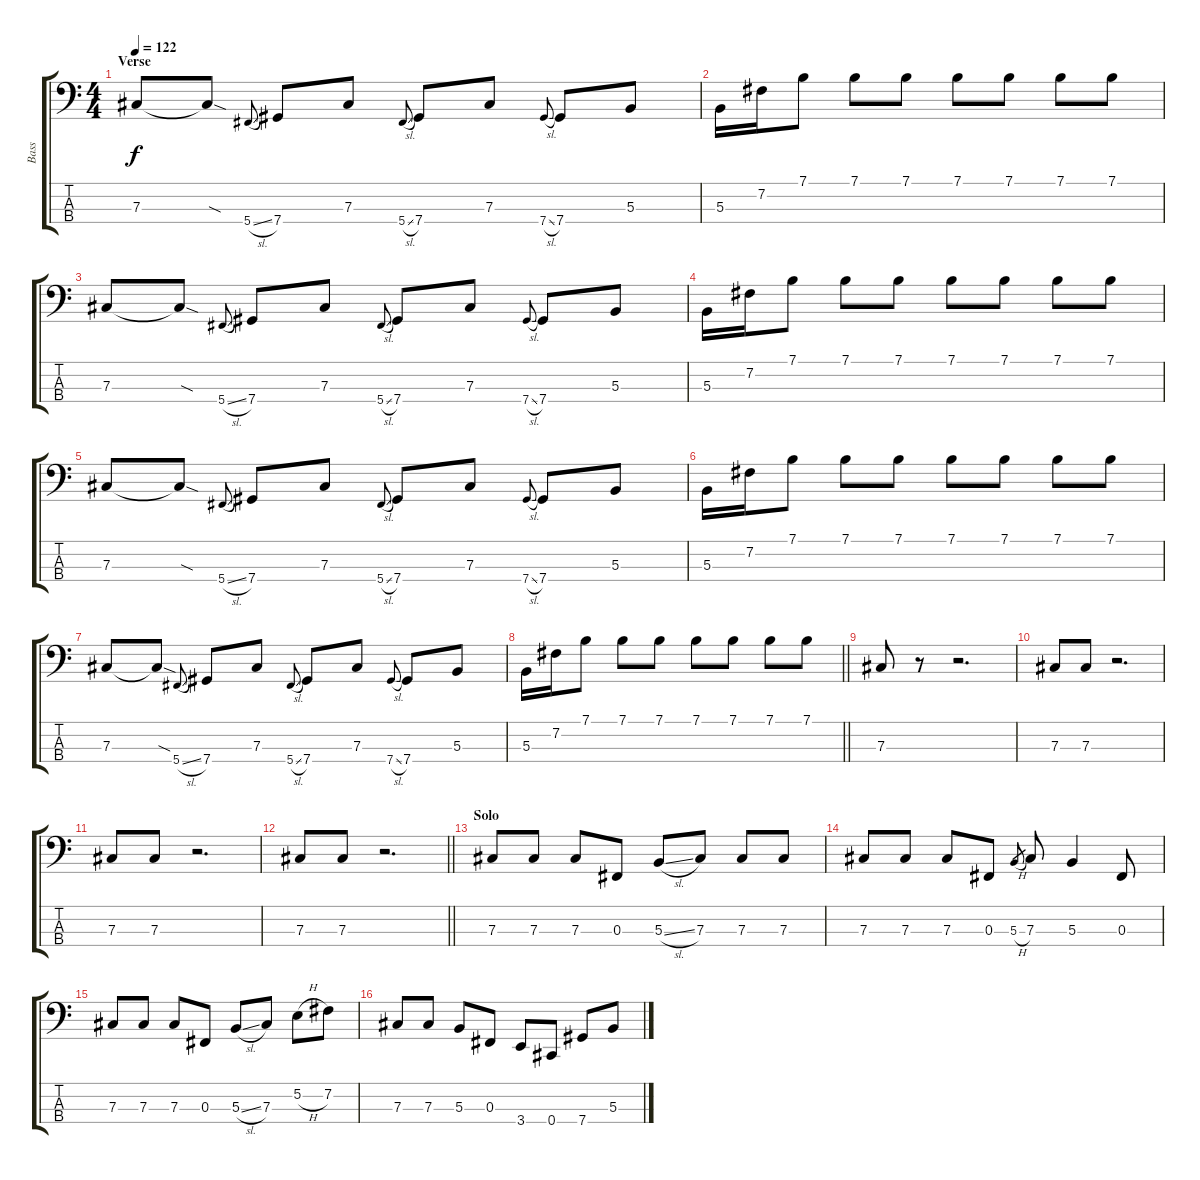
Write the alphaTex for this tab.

\track ("Bass" "Bass") {instrument electricbassfinger}
\staff {score tabs}
\tuning (E2 B1 Gb1 Db1) {hide}
\ts (4 4)
\section ("" "Verse")
\tempo 122
\clef f4
\ks c
7.3.8{dy f} 7.3{sod t}.8 5.4{sl}.8{gr onbeat} 7.4.8 7.3.8 5.4{sl}.8{gr onbeat} 7.4.8 7.3.8 7.4{sl}.8{gr onbeat} 7.4.8 5.3.8 |
5.3.16 7.2.16 7.1.8 7.1.8 7.1.8 7.1.8 7.1.8 7.1.8 7.1.8 |
7.3.8 7.3{sod t}.8 5.4{sl}.8{gr onbeat} 7.4.8 7.3.8 5.4{sl}.8{gr onbeat} 7.4.8 7.3.8 7.4{sl}.8{gr onbeat} 7.4.8 5.3.8 |
5.3.16 7.2.16 7.1.8 7.1.8 7.1.8 7.1.8 7.1.8 7.1.8 7.1.8 |
7.3.8 7.3{sod t}.8 5.4{sl}.8{gr onbeat} 7.4.8 7.3.8 5.4{sl}.8{gr onbeat} 7.4.8 7.3.8 7.4{sl}.8{gr onbeat} 7.4.8 5.3.8 |
5.3.16 7.2.16 7.1.8 7.1.8 7.1.8 7.1.8 7.1.8 7.1.8 7.1.8 |
7.3.8 7.3{sod t}.8 5.4{sl}.8{gr onbeat} 7.4.8 7.3.8 5.4{sl}.8{gr onbeat} 7.4.8 7.3.8 7.4{sl}.8{gr onbeat} 7.4.8 5.3.8 |
\barLineRight lightlight
5.3.16 7.2.16 7.1.8 7.1.8 7.1.8 7.1.8 7.1.8 7.1.8 7.1.8 |
\section ("" "")
7.3.8 r.8 r.2{d} |
7.3.8 7.3.8 r.2{d} |
7.3.8 7.3.8 r.2{d} |
\barLineRight lightlight
7.3.8 7.3.8 r.2{d} |
\section ("" "Solo")
7.3.8 7.3.8 7.3.8 0.3.8 5.3{sl}.8 7.3.8 7.3.8 7.3.8 |
7.3.8 7.3.8 7.3.8 0.3.8 5.3{h}.8{gr} 7.3.8 5.3.4 0.3.8 |
7.3.8 7.3.8 7.3.8 0.3.8 5.3{sl}.8 7.3.8 5.2{h}.8 7.2.8 |
7.3.8 7.3.8 5.3.8 0.3.8 3.4.8 0.4.8 7.4.8 5.3.8
